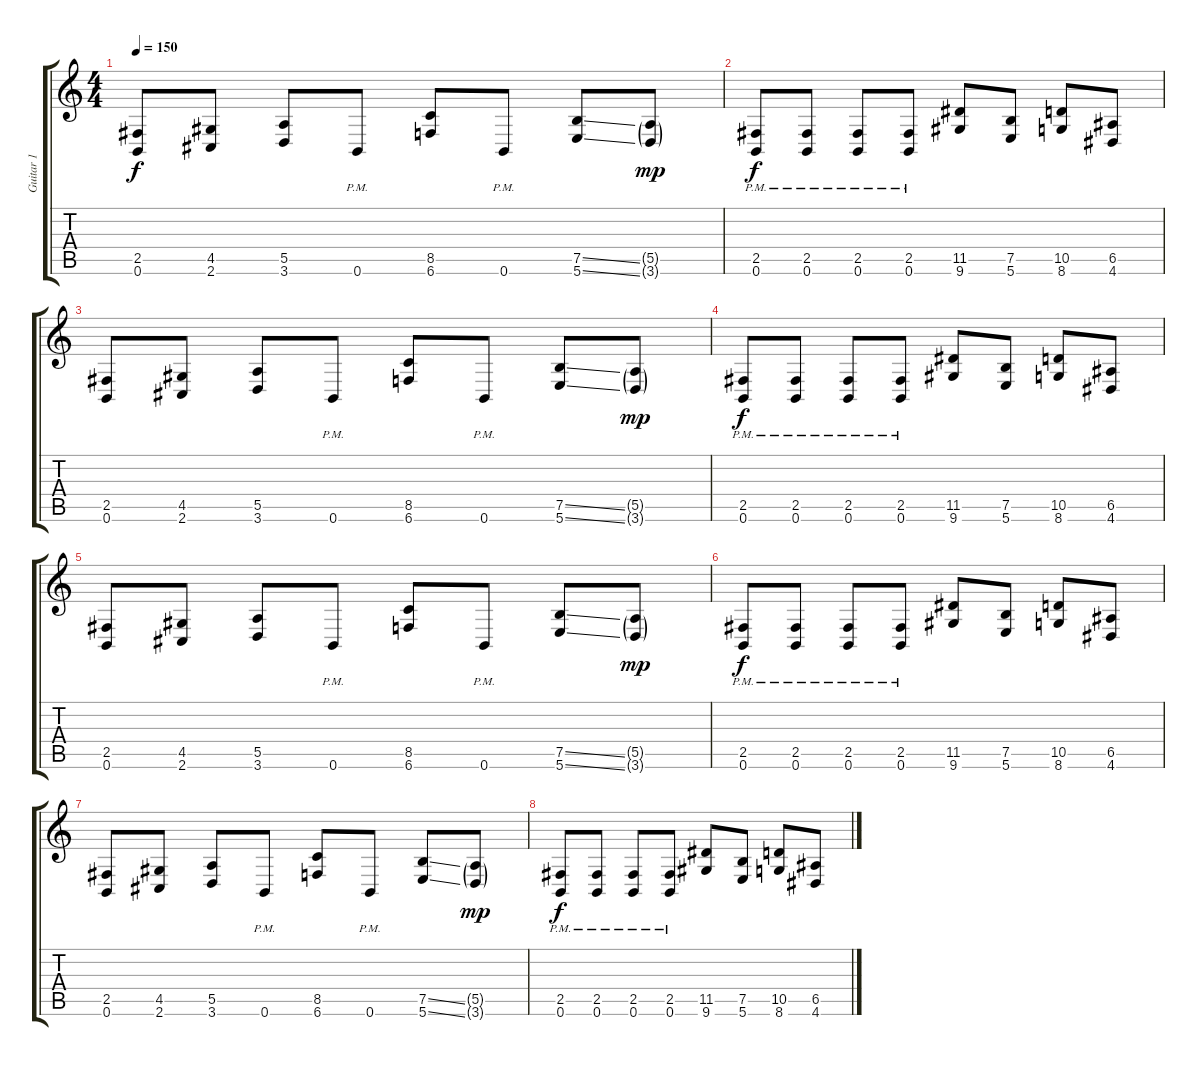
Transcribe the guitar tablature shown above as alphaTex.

\track ("Guitar 1" "Guitar 1") {instrument distortionguitar}
\staff {score tabs}
\tuning (B3 Gb3 D3 A2 E2 B1) {hide}
\ts (4 4)
\tempo 150
\clef g2
\ks c
(2.5 0.6).8{dy f} (4.5 2.6).8 (5.5 3.6).8 0.6{pm}.8 (8.5 6.6).8 0.6{pm}.8 (7.5{ss} 5.6{ss}).8 (5.5{g} 3.6{g}).8{dy mp} |
(2.5{pm} 0.6{pm}).8{dy f} (2.5{pm} 0.6{pm}).8 (2.5{pm} 0.6{pm}).8 (2.5{pm} 0.6{pm}).8 (11.5 9.6).8 (7.5 5.6).8 (10.5 8.6).8 (6.5 4.6).8 |
(2.5 0.6).8 (4.5 2.6).8 (5.5 3.6).8 0.6{pm}.8 (8.5 6.6).8 0.6{pm}.8 (7.5{ss} 5.6{ss}).8 (5.5{g} 3.6{g}).8{dy mp} |
(2.5{pm} 0.6{pm}).8{dy f} (2.5{pm} 0.6{pm}).8 (2.5{pm} 0.6{pm}).8 (2.5{pm} 0.6{pm}).8 (11.5 9.6).8 (7.5 5.6).8 (10.5 8.6).8 (6.5 4.6).8 |
(2.5 0.6).8 (4.5 2.6).8 (5.5 3.6).8 0.6{pm}.8 (8.5 6.6).8 0.6{pm}.8 (7.5{ss} 5.6{ss}).8 (5.5{g} 3.6{g}).8{dy mp} |
(2.5{pm} 0.6{pm}).8{dy f} (2.5{pm} 0.6{pm}).8 (2.5{pm} 0.6{pm}).8 (2.5{pm} 0.6{pm}).8 (11.5 9.6).8 (7.5 5.6).8 (10.5 8.6).8 (6.5 4.6).8 |
(2.5 0.6).8 (4.5 2.6).8 (5.5 3.6).8 0.6{pm}.8 (8.5 6.6).8 0.6{pm}.8 (7.5{ss} 5.6{ss}).8 (5.5{g} 3.6{g}).8{dy mp} |
(2.5{pm} 0.6{pm}).8{dy f} (2.5{pm} 0.6{pm}).8 (2.5{pm} 0.6{pm}).8 (2.5{pm} 0.6{pm}).8 (11.5 9.6).8 (7.5 5.6).8 (10.5 8.6).8 (6.5 4.6).8
